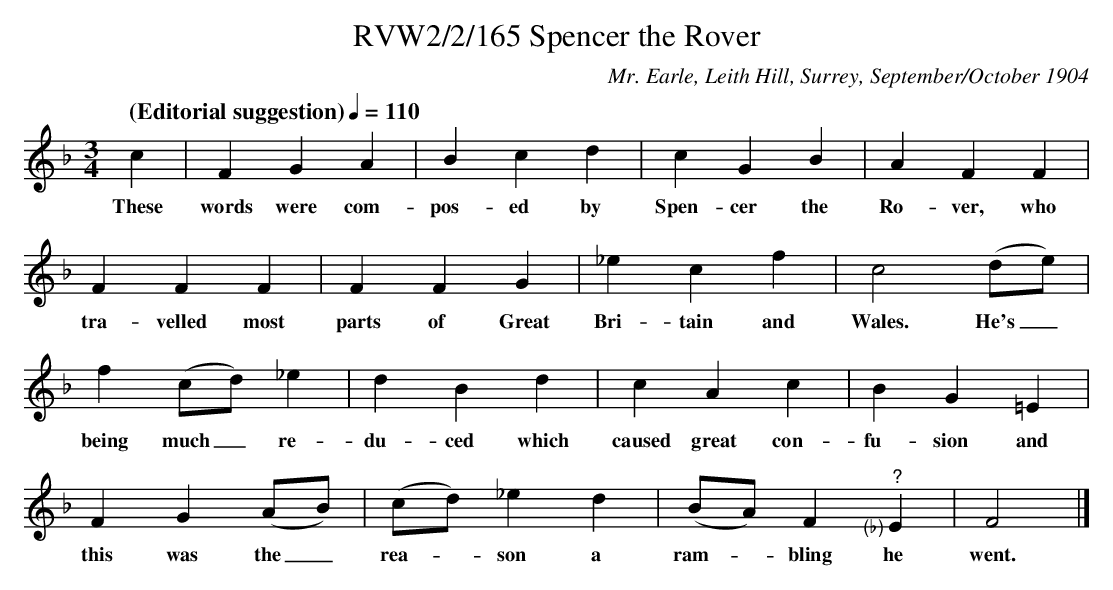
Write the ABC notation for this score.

X:1
T:RVW2/2/165 Spencer the Rover
C:Mr. Earle, Leith Hill, Surrey, September/October 1904
L:1/4
Q: "(Editorial suggestion)" 1/4=110
M:3/4
K:F
c | F G A | B c d | c G B | A F F |
w: These words were com-pos-ed by Spen-cer the Ro-ver, who
F F F | F F G | _e c f | c2 (d/2e/2) |
w: tra-velled most parts of Great Bri-tain and Wales. He's_
f (c/2d/2) _e | d B d | c A c | B G =E |
w: being much_ re-du-ced which caused great con-fu-sion and
F G (A/2B/2) | (c/2d/2) _e d | (B/2A/2) F "<(\u266d)""^?"E | F2 |]
w: this was the_ rea-*son a ram-*bling he went.
